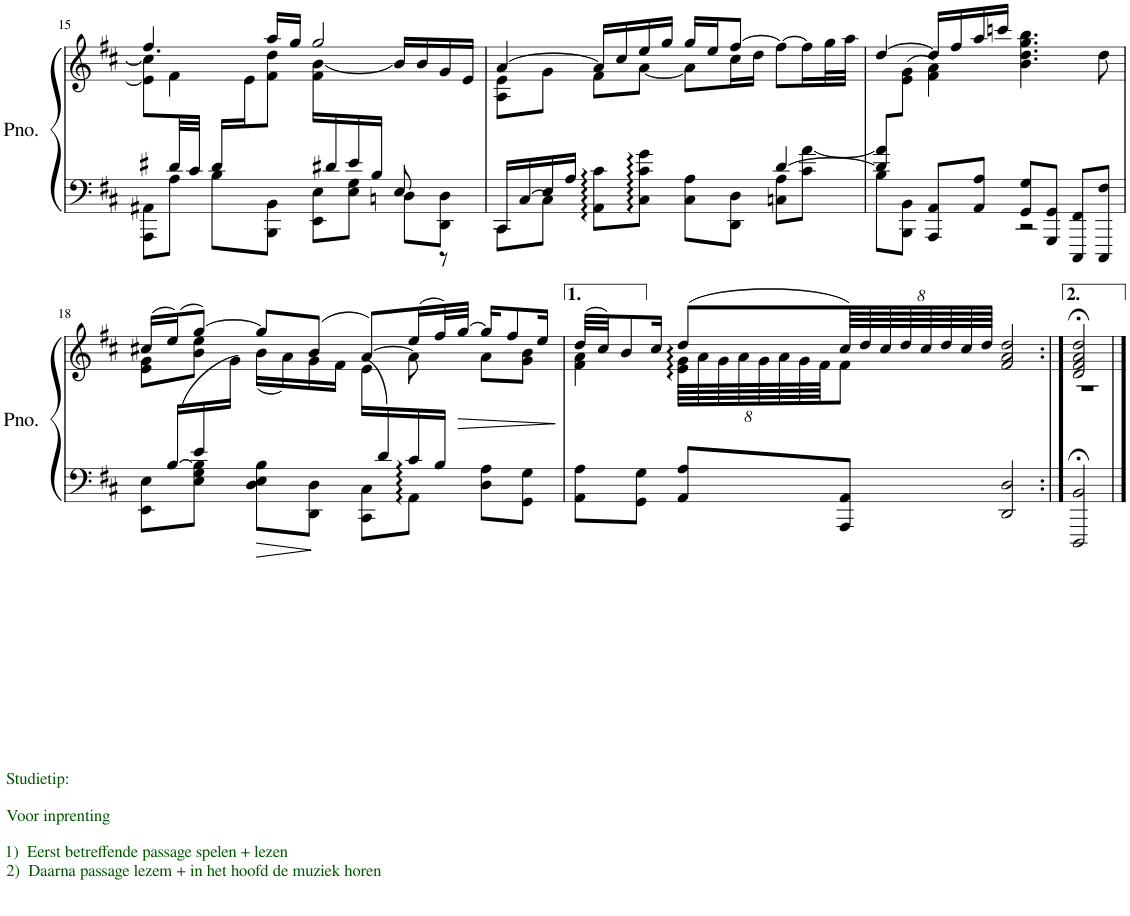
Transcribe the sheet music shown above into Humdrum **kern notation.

**kern	**kern	**dynam
*part1	*part1	*part1
*staff2	*staff1	*staff1/2
*I"Piano	*	*
*I'Pno.	*	*
!!LO:PB:g=z
*clefF4	*clefG2	*
*k[f#c#]	*k[f#c#]	*
*M4/4	*M4/4	*
*met(c)	*met(c)	*
=15	=15	=15
*^	*^	*
*	*^	*	*^	*
*	*	*^	*	*	*^	*
4ryy	8ryy	8AAA\ 8AA#X\L	2.ryy	4ryy	8e\] 8cc#\]L	8ryy	4.ff#/	.
.	32d/LL	8A#X\J	.	.	2..ryy	4f#\	.	.
.	32c#/JJJ	.	.	.	.	.	.	.
.	2ryy	.	.	.	.	.	.	.
16d/LL	.	8B\L	.	16ryy	.	.	.	.
4ryy	.	.	.	16e\J	.	.	.	.
.	.	8BBB\ 8BB\J	.	8f#\ 8dd\J	.	2ryy	16aa/LL	.
.	.	.	.	.	.	.	16gg/JJ	.
.	.	8EE\ 8E\L	.	16f#\ [16b\LL	.	.	2gg/	.
16d#X/	.	.	.	8.ryy	.	.	.	.
16e/	.	8E\ 8G\J	.	.	.	.	.	.
16B/JJ	4ryy	.	.	.	.	.	.	.
4ryy	.	8Dn\L	8E/	16b/LL]	.	.	.	.
.	.	.	.	16b/	.	.	.	.
.	.	8DD\ 8D\J	8r	16g/	.	8ryy	.	.
.	16ryy	.	.	16e/JJ	.	.	.	.
*	*v	*v	*v	*	*	*	*	*
*	*	*	*	*v	*v	*
=16	=16	=16	=16	=16	=16
8CC#\L	16CC#/LL	[4a/	8A\ 8e\L	4ryy	.
.	[16C#/	.	.	.	.
8C#\J]	16E/	.	8g\J	.	.
.	16A/JJ	.	.	.	.
8AA\ 8c#\L	2ryy	16a/LL]	4ryy	8f#\L	.
.	.	16cc#/	.	.	.
8C#\ 8c#\ 8g\J	.	16ee/	.	[8a\J	.
.	.	16gg/JJ	.	.	.
8C#\ 8A\L	.	16gg/LL	8a\L]	2ryy	.
.	.	16ee/J	.	.	.
8DD\ 8D\J	.	[8ff#/J	16cc#\L	.	.
.	.	.	16dd\JJ	.	.
8Cn\ 8A\L	[4d/	8ff#\L_	4ryy	.	.
8c#\ [8a\J	.	16ff#\L]	.	.	.
.	.	32gg\L	.	.	.
.	.	32aa\JJJ	.	.	.
*	*	*	*v	*v	*
=17	=17	=17	=17	=17
*	*^	*	*	*
8d/] 8a/]L	8B\L	2ryy	[4dd/	8ryy	.
2..ryy	8BBB\ 8BB\J	.	.	(8e\ 8g\J	.
.	8AAA/ 8AA/L	.	16dd/LL]	4f#\ 4a\)	.
.	.	.	16ff#/	.	.
.	8AA/ 8A/J	.	16aa/	.	.
.	.	.	16cccn/JJ	.	.
.	8GG/ 8G/L	2r	4.b\ 4.dd\ 4.gg\ 4.bb\	2ryy	.
.	8GGG/ 8GG/J	.	.	.	.
.	8CCC#/ 8FF#/L	.	.	.	.
.	8CCC#/ 8F#/J	.	8dd\	.	.
!!LO:LB:g=z
=18	=18	=18	=18	=18	=18
*	*	*	*	*^	*
!LO:TX:b:color=#005500:t=Studietip&colon;	!	!	!	!	!	!
!LO:TX:b:t=Voor inprenting	!	!	!	!	!	!
!LO:TX:b:t=1)  Eerst betreffende passage spelen + lezen	!	!	!	!	!	!
!LO:TX:b:t=2)  Daarna passage lezem + in het hoofd de muziek horen	!	!	!	!	!	!
16ryy	16ryy	8EE\ 8E\L	(16cc#X/LL	8e\ 8g\L	8.ryy	.
.	([16B/LL	.	(16ee/J)	.	.	.
.	16e/	8E\ 8G\ 8B\]J	[8gg/J)	8b\ 8ee\J	.	.
.	2ryy	.	.	.	16g\JJ)	.
.	.	8D\ 8E\ 8B\L	8gg/L]	(16b\LL	4.ryy	.
.	.	.	.	16a\)	.	.
.	.	8DD\ 8D\J	(8b/J	16g\	.	.
.	.	.	.	16f#\JJ	.	.
.	.	8CC#\ 8C#\L	[8a/L)	(16e\LL	.	.
16d/)	.	.	.	8.ryy	.	.
16c#/	.	8AA\J	(16ee/L	.	8a\]	.
16B/JJ	4ryy	.	32ff#/L)	.	.	.
!	!	!	!	!	!	!LO:HP:b
.	.	.	[32gg/JJJ	.	.	>
4ryy	.	8D\ 8A\L	16gg/KL]	8a\L	4ryy	.
.	.	.	8ff#/	.	.	.
.	.	8GG\ 8G\J	.	8g\ 8b\J	.	.
.	16ryy	.	16ee/Jk	.	.	.
*v	*v	*v	*	*	*	*
*	*v	*v	*v	*
.	.	]
=19	=19	=19
*	*^	*
8AA\ 8A\L	(32dd/LLL	4f#\ 4a\	.
.	32cc#/JJ)	.	.
.	8b/	.	.
8GG\ 8G\J	.	.	.
.	16cc#/Jk	.	.
8AA/ 8A/L	(8dd/L	64e\ 64g\LLLL	.
.	.	64a\	.
.	.	64g\	.
.	.	64a\	.
.	.	64g\	.
.	.	64a\	.
.	.	64g\	.
.	.	64f#\JJJ	.
8AAA/ 8AA/J	64cc#/LLL)	8f#\J	.
.	64dd/	.	.
.	64cc#/	.	.
.	64dd/	.	.
.	64cc#/	.	.
.	64dd/	.	.
.	64cc#/	.	.
.	64dd/JJJJ	.	.
2DD/ 2D/	2f#/ 2a/ 2dd/	2ryy	.
=20:|!	=20:|!	=20:|!	=20:|!
2DDD/;< 2BB/;<	2d/;< 2f#/;< 2a/;< 2dd/;<	1r	.
2ryy	2ryy	.	.
*	*v	*v	*
==	==	==
*-	*-	*-
